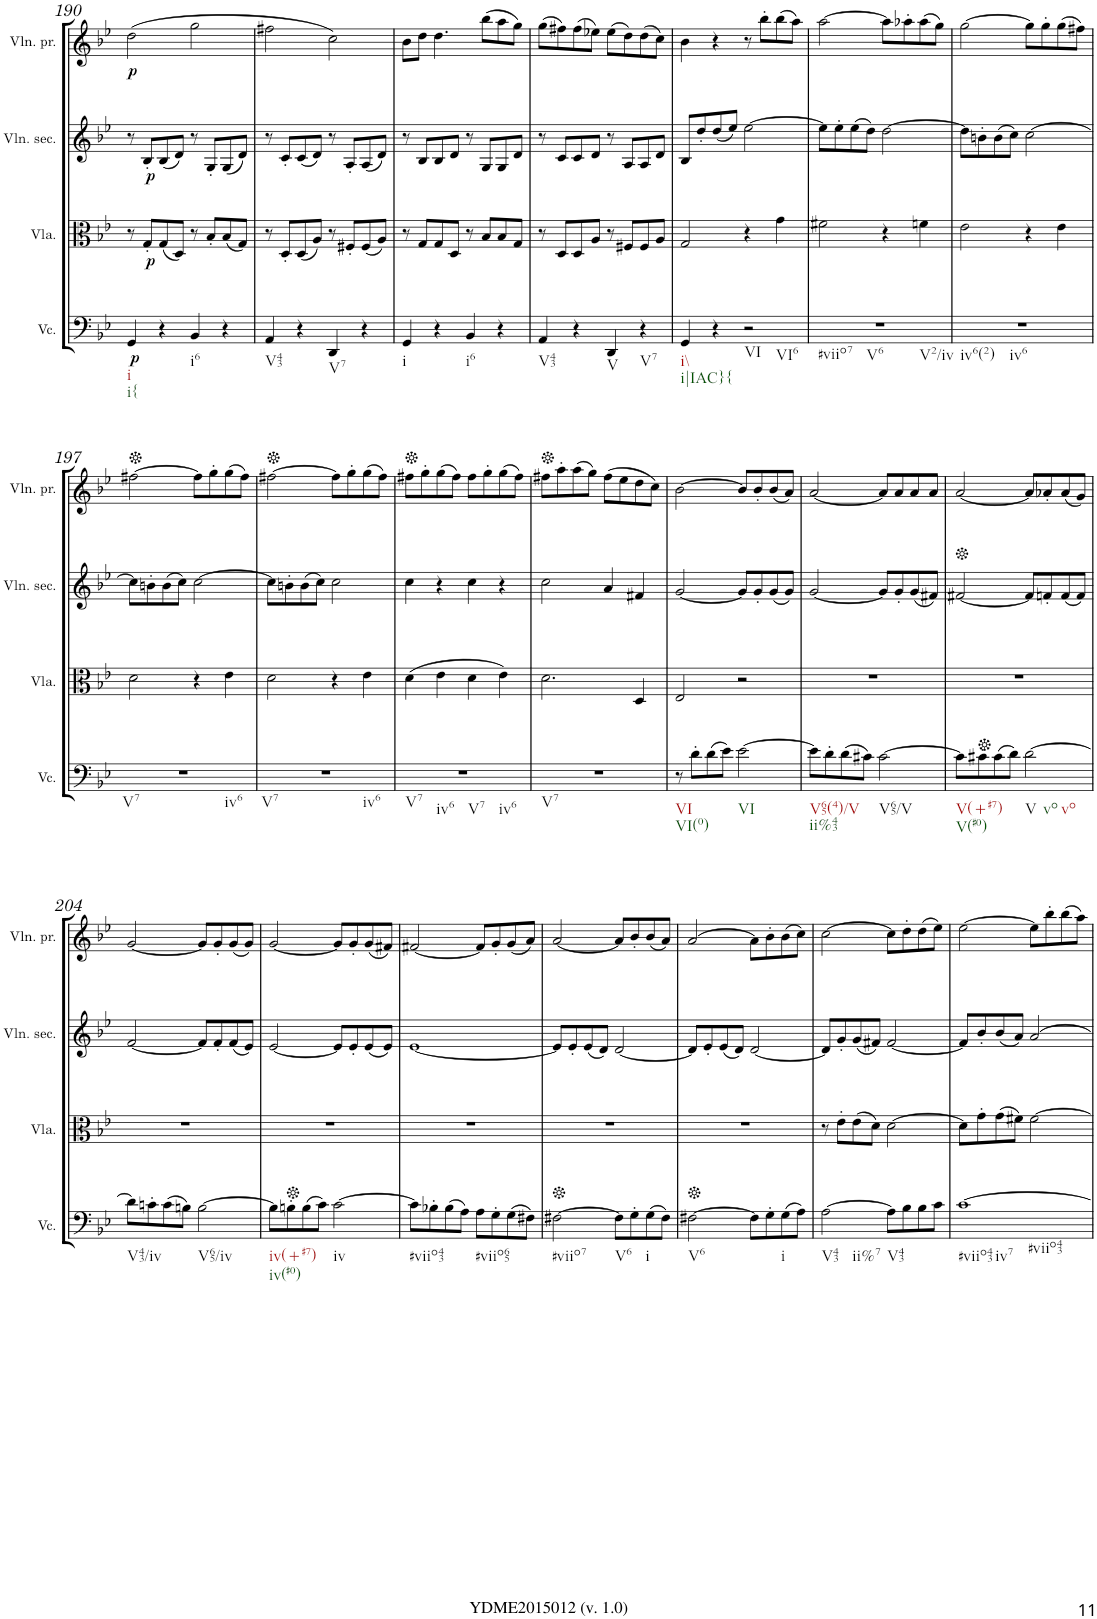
**kern	**dynam	**kern	**dynam	**kern	**dynam	**kern	**dynam
*part4	*part4	*part3	*part3	*part2	*part2	*part1	*part1
*staff4	*staff4	*staff3	*staff3	*staff2	*staff2	*staff1	*staff1
*I"Violoncelle	*	*I"Viola	*	*I"Violino secondo	*	*I"Violino primo	*
*I'Vc.	*	*I'Vla.	*	*I'Vln. sec.	*	*I'Vln. pr.	*
!!LO:PB:g=z
*clefF4	*	*clefC3	*	*clefG2	*	*clefG2	*
*k[b-e-]	*	*k[b-e-]	*	*k[b-e-]	*	*k[b-e-]	*
*M2/2	*	*M2/2	*	*M2/2	*	*M2/2	*
=190	=190	=190	=190	=190	=190	=190	=190
!LO:TX:b:t=i	!	!	!	!	!	!	!
!LO:TX:b:t=i{	!	!	!	!	!	!	!
!	!LO:DY:b	!	!	!	!	!	!LO:DY:b
4GG/	p	8r	.	8r	.	(>2dd\	p
!	!	!	!LO:DY:b	!	!LO:DY:b	!	!
.	.	8G'/L	p	8B-'/L	p	.	.
4r	.	(<8G/	.	(<8B-/	.	.	.
.	.	8D/J)	.	8d/J)	.	.	.
!LO:TX:b:t=i6	!	!	!	!	!	!	!
4BB-/	.	8r	.	8r	.	2gg\	.
.	.	8B-'/L	.	8G'/L	.	.	.
4r	.	(<8B-/	.	(<8G/	.	.	.
.	.	8G/J)	.	8d/J)	.	.	.
=191	=191	=191	=191	=191	=191	=191	=191
!LO:TX:b:t=V43	!	!	!	!	!	!	!
4AA/	.	8r	.	8r	.	2ff#X\	.
.	.	8D'/L	.	8c'/L	.	.	.
4r	.	(<8D/	.	(<8c/	.	.	.
.	.	8A/J)	.	8d/J)	.	.	.
!LO:TX:b:t=V7	!	!	!	!	!	!	!
4DD/	.	8r	.	8r	.	2cc\)	.
.	.	8F#X'/L	.	8A'/L	.	.	.
4r	.	(<8F#/	.	(<8A/	.	.	.
.	.	8A/J)	.	8d/J)	.	.	.
=192	=192	=192	=192	=192	=192	=192	=192
!LO:TX:b:t=i	!	!	!	!	!	!	!
4GG/	.	8r	.	8r	.	8b-\L	.
.	.	8G/L	.	8B-/L	.	8dd\J	.
4r	.	8G/	.	8B-/	.	4.dd\	.
.	.	8D/J	.	8d/J	.	.	.
!LO:TX:b:t=i6	!	!	!	!	!	!	!
4BB-/	.	8r	.	8r	.	.	.
.	.	8B-/L	.	8G/L	.	(>8bb-\L	.
4r	.	8B-/	.	8G/	.	8aa\	.
.	.	8G/J	.	8d/J	.	8gg\J)	.
=193	=193	=193	=193	=193	=193	=193	=193
!LO:TX:b:t=V43	!	!	!	!	!	!	!
4AA/	.	8r	.	8r	.	(>8gg\L	.
.	.	8D/L	.	8c/L	.	8ff#X\)	.
4r	.	8D/	.	8c/	.	(>8ff#\	.
.	.	8A/J	.	8d/J	.	8ee-X\J)	.
!LO:TX:b:t=V	!	!	!	!	!	!	!
4DD/	.	8r	.	8r	.	(>8ee-\L	.
.	.	8F#X/L	.	8A/L	.	8dd\)	.
!LO:TX:b:t=V7	!	!	!	!	!	!	!
4r	.	8F#/	.	8A/	.	(>8dd\	.
.	.	8A/J	.	8d/J	.	8cc\J)	.
=194	=194	=194	=194	=194	=194	=194	=194
!LO:TX:b:t=i\\	!	!	!	!	!	!	!
!LO:TX:b:t=i|IAC}{	!	!	!	!	!	!	!
4GG/	.	2G/	.	8B-/L	.	4b-\	.
.	.	.	.	8dd'/	.	.	.
4r	.	.	.	(<8dd/	.	4r	.
.	.	.	.	8ee-/J)	.	.	.
!LO:TX:b:t=VI	!	!	!	!	!	!	!
!LO:TX:b:t=VI6	!	!	!	!	!	!	!
2r	.	4r	.	[2ee-\	.	8r	.
.	.	.	.	.	.	8bb-'\L	.
.	.	4g\	.	.	.	(>8bb-\	.
.	.	.	.	.	.	8aa\J)	.
=195	=195	=195	=195	=195	=195	=195	=195
!LO:TX:b:t=#viio7	!	!	!	!	!	!	!
!LO:TX:b:t=V6	!	!	!	!	!	!	!
!LO:TX:b:t=V2/iv	!	!	!	!	!	!	!
1r	.	2f#X\	.	8ee-\L]	.	[2aa\	.
.	.	.	.	8ee-'\	.	.	.
.	.	.	.	(>8ee-\	.	.	.
.	.	.	.	8dd\J)	.	.	.
.	.	4r	.	[2dd\	.	8aa\L]	.
.	.	.	.	.	.	8aa-X'\	.
.	.	4fn\	.	.	.	(>8aa-\	.
.	.	.	.	.	.	8gg\J)	.
=196	=196	=196	=196	=196	=196	=196	=196
!LO:TX:b:t=iv6(2)	!	!	!	!	!	!	!
!LO:TX:b:t=iv6	!	!	!	!	!	!	!
1r	.	2e-\	.	8dd\L]	.	[2gg\	.
.	.	.	.	8bn'\	.	.	.
.	.	.	.	(>8b\	.	.	.
.	.	.	.	8cc\J)	.	.	.
.	.	4r	.	[2cc\	.	8gg\L]	.
.	.	.	.	.	.	8gg'\	.
.	.	4e-\	.	.	.	(>8gg\	.
.	.	.	.	.	.	8ff#X\J)	.
!!LO:LB:g=z
=197	=197	=197	=197	=197	=197	=197	=197
!LO:TX:b:t=V7	!	!	!	!	!	!	!
!LO:TX:b:t=iv6	!	!	!	!	!	!	!
1r	.	2d\	.	8cc\L]	.	[2ff#X\	.
.	.	.	.	8bn'\	.	.	.
.	.	.	.	(>8b\	.	.	.
.	.	.	.	8cc\J)	.	.	.
.	.	4r	.	[2cc\	.	8ff#\L]	.
.	.	.	.	.	.	8gg'\	.
.	.	4e-\	.	.	.	(>8gg\	.
.	.	.	.	.	.	8ff#\J)	.
=198	=198	=198	=198	=198	=198	=198	=198
!LO:TX:b:t=V7	!	!	!	!	!	!	!
!LO:TX:b:t=iv6	!	!	!	!	!	!	!
1r	.	2d\	.	8cc\L]	.	[2ff#X\	.
.	.	.	.	8bn'\	.	.	.
.	.	.	.	(>8b\	.	.	.
.	.	.	.	8cc\J)	.	.	.
.	.	4r	.	2cc\	.	8ff#\L]	.
.	.	.	.	.	.	8gg'\	.
.	.	4e-\	.	.	.	(>8gg\	.
.	.	.	.	.	.	8ff#\J)	.
=199	=199	=199	=199	=199	=199	=199	=199
!LO:TX:b:t=V7	!	!	!	!	!	!	!
!LO:TX:b:t=iv6	!	!	!	!	!	!	!
!LO:TX:b:t=V7	!	!	!	!	!	!	!
!LO:TX:b:t=iv6	!	!	!	!	!	!	!
1r	.	(>4d\	.	4cc\	.	8ff#X\L	.
.	.	.	.	.	.	8gg'\	.
.	.	4e-\	.	4r	.	(>8gg\	.
.	.	.	.	.	.	8ff#\J)	.
.	.	4d\	.	4cc\	.	8ff#\L	.
.	.	.	.	.	.	8gg'\	.
.	.	4e-\)	.	4r	.	(>8gg\	.
.	.	.	.	.	.	8ff#\J)	.
=200	=200	=200	=200	=200	=200	=200	=200
!LO:TX:b:t=V7	!	!	!	!	!	!	!
1r	.	2.d\	.	2cc\	.	8ff#X\L	.
.	.	.	.	.	.	8aa'\	.
.	.	.	.	.	.	(>8aa\	.
.	.	.	.	.	.	8gg\J)	.
.	.	.	.	4a/	.	(>8ff#\L	.
.	.	.	.	.	.	8ee-\	.
.	.	4D/	.	4f#X/	.	8dd\	.
.	.	.	.	.	.	8cc\J)	.
=201	=201	=201	=201	=201	=201	=201	=201
!LO:TX:b:t=VI	!	!	!	!	!	!	!
!LO:TX:b:t=VI(0)	!	!	!	!	!	!	!
8r	.	2E-/	.	[2g/	.	[2b-\	.
8d'\L	.	.	.	.	.	.	.
(>8d\	.	.	.	.	.	.	.
8e-\J)	.	.	.	.	.	.	.
!LO:TX:b:t=VI	!	!	!	!	!	!	!
[2e-\	.	2r	.	8g/L]	.	8b-/L]	.
.	.	.	.	8g'/	.	8b-'/	.
.	.	.	.	(<8g/	.	(<8b-/	.
.	.	.	.	8g/J)	.	8a/J)	.
=202	=202	=202	=202	=202	=202	=202	=202
!LO:TX:b:t=V65(4)/V	!	!	!	!	!	!	!
!LO:TX:b:t=ii%43	!	!	!	!	!	!	!
8e-\L]	.	1r	.	[2g/	.	[2a/	.
8d'\	.	.	.	.	.	.	.
(>8d\	.	.	.	.	.	.	.
8c#X\J)	.	.	.	.	.	.	.
!LO:TX:b:t=V65/V	!	!	!	!	!	!	!
[2c#\	.	.	.	8g/L]	.	8a/L]	.
.	.	.	.	8g'/	.	8a/	.
.	.	.	.	(<8g/	.	8a/	.
.	.	.	.	8f#X/J)	.	8a/J	.
=203	=203	=203	=203	=203	=203	=203	=203
!LO:TX:b:t=V(+#7)	!	!	!	!	!	!	!
!LO:TX:b:t=V(#0)	!	!	!	!	!	!	!
8c#\L]	.	1r	.	[2f#X/	.	[2a/	.
8c#X'\	.	.	.	.	.	.	.
(>8c#\	.	.	.	.	.	.	.
8d\J)	.	.	.	.	.	.	.
!LO:TX:b:t=V	!	!	!	!	!	!	!
!LO:TX:b:t=vo	!	!	!	!	!	!	!
!LO:TX:b:t=vo	!	!	!	!	!	!	!
[2d\	.	.	.	8f#/L]	.	8a/L]	.
.	.	.	.	8fn'/	.	8a-X'/	.
.	.	.	.	(<8f/	.	(<8a-/	.
.	.	.	.	8f/J)	.	8g/J)	.
!!LO:LB:g=z
=204	=204	=204	=204	=204	=204	=204	=204
!LO:TX:b:t=V43/iv	!	!	!	!	!	!	!
8d\L]	.	1r	.	[2f/	.	[2g/	.
8cn'\	.	.	.	.	.	.	.
(>8c\	.	.	.	.	.	.	.
8Bn\J)	.	.	.	.	.	.	.
!LO:TX:b:t=V65/iv	!	!	!	!	!	!	!
[2B\	.	.	.	8f/L]	.	8g/L]	.
.	.	.	.	8f'/	.	8g'/	.
.	.	.	.	(<8f/	.	(<8g/	.
.	.	.	.	8e-/J)	.	8g/J)	.
=205	=205	=205	=205	=205	=205	=205	=205
!LO:TX:b:t=iv(+#7)	!	!	!	!	!	!	!
!LO:TX:b:t=iv(#0)	!	!	!	!	!	!	!
8B\L]	.	1r	.	[2e-/	.	[2g/	.
8Bn'\	.	.	.	.	.	.	.
(>8B\	.	.	.	.	.	.	.
8c\J)	.	.	.	.	.	.	.
!LO:TX:b:t=iv	!	!	!	!	!	!	!
[2c\	.	.	.	8e-/L]	.	8g/L]	.
.	.	.	.	8e-'/	.	8g'/	.
.	.	.	.	(<8e-/	.	(<8g/	.
.	.	.	.	8e-/J)	.	8f#X/J)	.
=206	=206	=206	=206	=206	=206	=206	=206
!LO:TX:b:t=#viio43	!	!	!	!	!	!	!
8c\L]	.	1r	.	[1e-	.	[2f#X/	.
8B-X'\	.	.	.	.	.	.	.
(>8B-\	.	.	.	.	.	.	.
8A\J)	.	.	.	.	.	.	.
!LO:TX:b:t=#viio65	!	!	!	!	!	!	!
8A\L	.	.	.	.	.	8f#/L]	.
8G'\	.	.	.	.	.	8g'/	.
(>8G\	.	.	.	.	.	(<8g/	.
8F#X\J)	.	.	.	.	.	8a/J)	.
=207	=207	=207	=207	=207	=207	=207	=207
!LO:TX:b:t=#viio7	!	!	!	!	!	!	!
[2F#X\	.	1r	.	8e-/L]	.	[2a/	.
.	.	.	.	8e-'/	.	.	.
.	.	.	.	(<8e-/	.	.	.
.	.	.	.	8d/J)	.	.	.
!LO:TX:b:t=V6	!	!	!	!	!	!	!
8F#\L]	.	.	.	[2d/	.	8a/L]	.
8G'\	.	.	.	.	.	8b-'/	.
!LO:TX:b:t=i	!	!	!	!	!	!	!
(>8G\	.	.	.	.	.	(<8b-/	.
8F#\J)	.	.	.	.	.	8a/J)	.
=208	=208	=208	=208	=208	=208	=208	=208
!LO:TX:b:t=V6	!	!	!	!	!	!	!
[2F#X\	.	1r	.	8d/L]	.	[2a/	.
.	.	.	.	8e-'/	.	.	.
.	.	.	.	(<8e-/	.	.	.
.	.	.	.	8d/J)	.	.	.
8F#\L]	.	.	.	[2d/	.	8a\L]	.
8G'\	.	.	.	.	.	8b-'\	.
!LO:TX:b:t=i	!	!	!	!	!	!	!
(>8G\	.	.	.	.	.	(>8b-\	.
8A\J)	.	.	.	.	.	8cc\J)	.
=209	=209	=209	=209	=209	=209	=209	=209
!LO:TX:b:t=V43	!	!	!	!	!	!	!
!LO:TX:b:t=ii%7	!	!	!	!	!	!	!
[2A\	.	8r	.	8d/L]	.	[2cc\	.
.	.	8e-'\L	.	8g'/	.	.	.
.	.	(>8e-\	.	(<8g/	.	.	.
.	.	8d\J)	.	8f#X/J)	.	.	.
!LO:TX:b:t=V43	!	!	!	!	!	!	!
8A\L]	.	[2d\	.	[2f#/	.	8cc\L]	.
8B-\	.	.	.	.	.	8dd'\	.
8B-\	.	.	.	.	.	(>8dd\	.
8c\J	.	.	.	.	.	8ee-\J)	.
=210	=210	=210	=210	=210	=210	=210	=210
!LO:TX:b:t=#viio43	!	!	!	!	!	!	!
!LO:TX:b:t=iv7	!	!	!	!	!	!	!
!LO:TX:b:t=#viio43	!	!	!	!	!	!	!
[1c	.	8d\L]	.	8f#/L]	.	[2ee-\	.
.	.	8g'\	.	8b-'/	.	.	.
.	.	(>8g\	.	(<8b-/	.	.	.
.	.	8f#X\J)	.	8a/J)	.	.	.
.	.	[2f#\	.	[2a/	.	8ee-\L]	.
.	.	.	.	.	.	8bb-'\	.
.	.	.	.	.	.	(>8bb-\	.
.	.	.	.	.	.	8aa\J)	.
=	=	=	=	=	=	=	=
*-	*-	*-	*-	*-	*-	*-	*-
